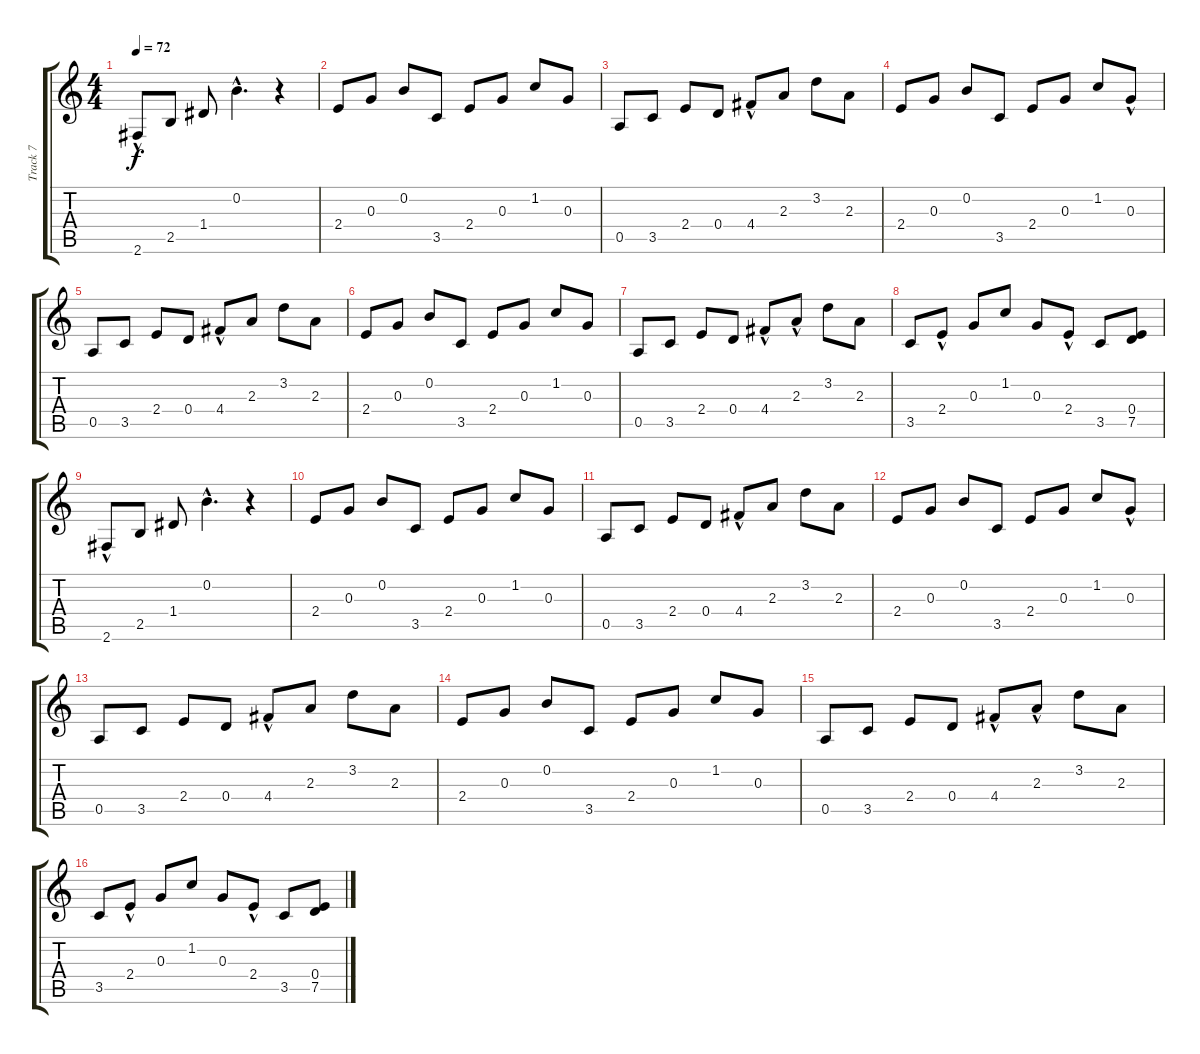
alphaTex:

\track ("Track 7" "Track 7") {instrument electricguitarclean}
\staff {score tabs}
\tuning (E4 B3 G3 D3 A2 E2) {hide}
\ts (4 4)
\tempo 72
\clef g2
\ks c
2.6{hac}.8{dy f} 2.5.8 1.4.8 0.2{hac}.4{d} r.4 |
2.4.8 0.3.8 0.2.8 3.5.8 2.4.8 0.3.8 1.2.8 0.3.8 |
0.5.8 3.5.8 2.4.8 0.4.8 4.4{hac}.8 2.3.8 3.2.8 2.3.8 |
2.4.8 0.3.8 0.2.8 3.5.8 2.4.8 0.3.8 1.2.8 0.3{hac}.8 |
0.5.8 3.5.8 2.4.8 0.4.8 4.4{hac}.8 2.3.8 3.2.8 2.3.8 |
2.4.8 0.3.8 0.2.8 3.5.8 2.4.8 0.3.8 1.2.8 0.3.8 |
0.5.8 3.5.8 2.4.8 0.4.8 4.4{hac}.8 2.3{hac}.8 3.2.8 2.3.8 |
3.5.8 2.4{hac}.8 0.3.8 1.2.8 0.3.8 2.4{hac}.8 3.5.8 (0.4 7.5).8 |
2.6{hac}.8 2.5.8 1.4.8 0.2{hac}.4{d} r.4 |
2.4.8 0.3.8 0.2.8 3.5.8 2.4.8 0.3.8 1.2.8 0.3.8 |
0.5.8 3.5.8 2.4.8 0.4.8 4.4{hac}.8 2.3.8 3.2.8 2.3.8 |
2.4.8 0.3.8 0.2.8 3.5.8 2.4.8 0.3.8 1.2.8 0.3{hac}.8 |
0.5.8 3.5.8 2.4.8 0.4.8 4.4{hac}.8 2.3.8 3.2.8 2.3.8 |
2.4.8 0.3.8 0.2.8 3.5.8 2.4.8 0.3.8 1.2.8 0.3.8 |
0.5.8 3.5.8 2.4.8 0.4.8 4.4{hac}.8 2.3{hac}.8 3.2.8 2.3.8 |
3.5.8 2.4{hac}.8 0.3.8 1.2.8 0.3.8 2.4{hac}.8 3.5.8 (0.4 7.5).8
